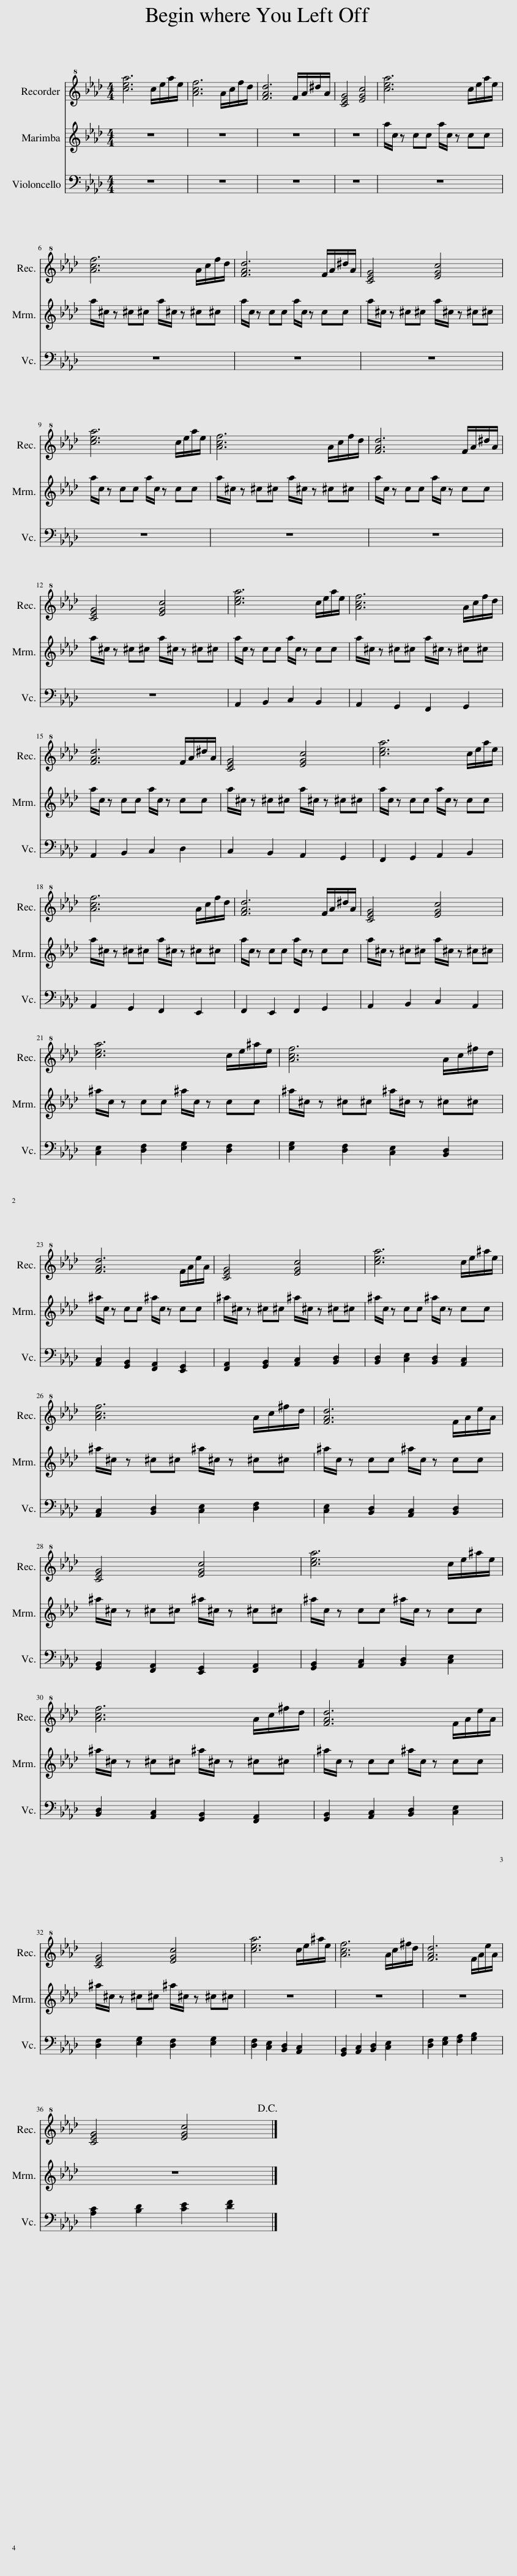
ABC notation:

X:1
%%score 1 2 3
L:1/8
M:4/4
I:linebreak $
K:Ab
V:1 treble+8
V:2 treble
V:3 bass
V:1
 [cea]6 c/e/a/e/ | [Acf]6 A/c/f/d/ | [FAd]6 F/A/^d/A/ | [CEG]4 [EGc]4 | [cea]6 c/e/a/e/ |$ %5
 [Acf]6 A/c/f/d/ | [FAd]6 F/A/^d/A/ | [CEG]4 [EGc]4 |$ [cea]6 c/e/a/e/ | [Acf]6 A/c/f/d/ | %10
 [FAd]6 F/A/^d/A/ |$ [CEG]4 [EGc]4 | [cea]6 c/e/a/e/ | [Acf]6 A/c/f/d/ |$ [FAd]6 F/A/^d/A/ | %15
 [CEG]4 [EGc]4 | [cea]6 c/e/a/e/ |$ [Acf]6 A/c/f/d/ | [FAd]6 F/A/^d/A/ | [CEG]4 [EGc]4 |$ %20
 [cea]6 c/e/^a/e/ | [Acf]6 A/c/^f/d/ |$ [FAd]6 F/A/e/A/ | [CEG]4 [EGc]4 | [cea]6 c/e/^a/e/ |$ %25
 [Acf]6 A/c/^f/d/ | [FAd]6 F/A/e/A/ |$ [CEG]4 [EGc]4 | [cea]6 c/e/^a/e/ |$ [Acf]6 A/c/^f/d/ | %30
 [FAd]6 F/A/e/A/ |$ [CEG]4 [EGc]4 | [cea]6 c/e/^a/e/ | [Acf]6 A/c/^f/d/ | [FAd]6 F/A/e/A/ |$ %35
 [CEG]4 [EGc]4!D.C.! |] %36
V:2
 z8 | z8 | z8 | z8 | a/c/ z cc a/c/ z cc |$ %5
 a/^c/ z ^c^c a/^c/ z ^c^c | a/c/ z cc a/c/ z cc | a/^c/ z ^c^c a/^c/ z ^c^c |$ a/c/ z cc a/c/ z cc | a/^c/ z ^c^c a/^c/ z ^c^c | %10
 a/c/ z cc a/c/ z cc |$ a/^c/ z ^c^c a/^c/ z ^c^c | a/c/ z cc a/c/ z cc | a/^c/ z ^c^c a/^c/ z ^c^c |$ a/c/ z cc a/c/ z cc | %15
 a/^c/ z ^c^c a/^c/ z ^c^c | a/c/ z cc a/c/ z cc |$ a/^c/ z ^c^c a/^c/ z ^c^c | a/c/ z cc a/c/ z cc | a/^c/ z ^c^c a/^c/ z ^c^c |$ %20
 ^a/c/ z cc ^a/c/ z cc | ^a/^c/ z ^c^c ^a/^c/ z ^c^c |$ ^a/c/ z cc ^a/c/ z cc | ^a/^c/ z ^c^c ^a/^c/ z ^c^c | ^a/c/ z cc ^a/c/ z cc |$ %25
 ^a/^c/ z ^c^c ^a/^c/ z ^c^c | ^a/c/ z cc ^a/c/ z cc |$ ^a/^c/ z ^c^c ^a/^c/ z ^c^c | ^a/c/ z cc ^a/c/ z cc |$ ^a/^c/ z ^c^c ^a/^c/ z ^c^c | %30
 ^a/c/ z cc ^a/c/ z cc |$ ^a/^c/ z ^c^c ^a/^c/ z ^c^c | z8 | z8 | z8 |$ %35
 z8 |] %36
V:3
 z8 | z8 | z8 | z8 | z8 |$ %5
 z8 | z8 | z8 |$ z8 | z8 | %10
 z8 |$ z8 | A,,2 B,,2 C,2 B,,2 | A,,2 G,,2 F,,2 G,,2 |$ A,,2 B,,2 C,2 D,2 | %15
 C,2 B,,2 A,,2 G,,2 | F,,2 G,,2 A,,2 B,,2 |$ A,,2 G,,2 F,,2 E,,2 | F,,2 E,,2 F,,2 G,,2 | A,,2 B,,2 C,2 A,,2 |$ %20
 [C,E,]2 [D,F,]2 [E,G,]2 [D,F,]2 | [E,G,]2 [D,F,]2 [C,E,]2 [B,,D,]2 |$ [A,,C,]2 [G,,B,,]2 [F,,A,,]2 [E,,G,,]2 | [F,,A,,]2 [G,,B,,]2 [A,,C,]2 [B,,D,]2 | [B,,D,]2 [C,E,]2 [B,,D,]2 [A,,C,]2 |$ %25
 [A,,C,]2 [B,,D,]2 [C,E,]2 [D,F,]2 | [C,E,]2 [B,,D,]2 [A,,C,]2 [B,,D,]2 |$ [G,,B,,]2 [F,,A,,]2 [E,,G,,]2 [F,,A,,]2 | [G,,B,,]2 [A,,C,]2 [B,,D,]2 [C,E,]2 |$ [B,,D,]2 [A,,C,]2 [G,,B,,]2 [F,,A,,]2 | %30
 [G,,B,,]2 [A,,C,]2 [B,,D,]2 [C,E,]2 |$ [D,F,]2 [E,G,]2 [D,F,]2 [E,G,]2 | [D,F,]2 [C,E,]2 [B,,D,]2 [A,,C,]2 | [G,,B,,]2 [A,,C,]2 [B,,D,]2 [C,E,]2 | [D,F,]2 [E,G,]2 [F,A,]2 [G,B,]2 |$ %35
 [A,C]2 [B,D]2 [CE]2 [DF]2 |] %36
